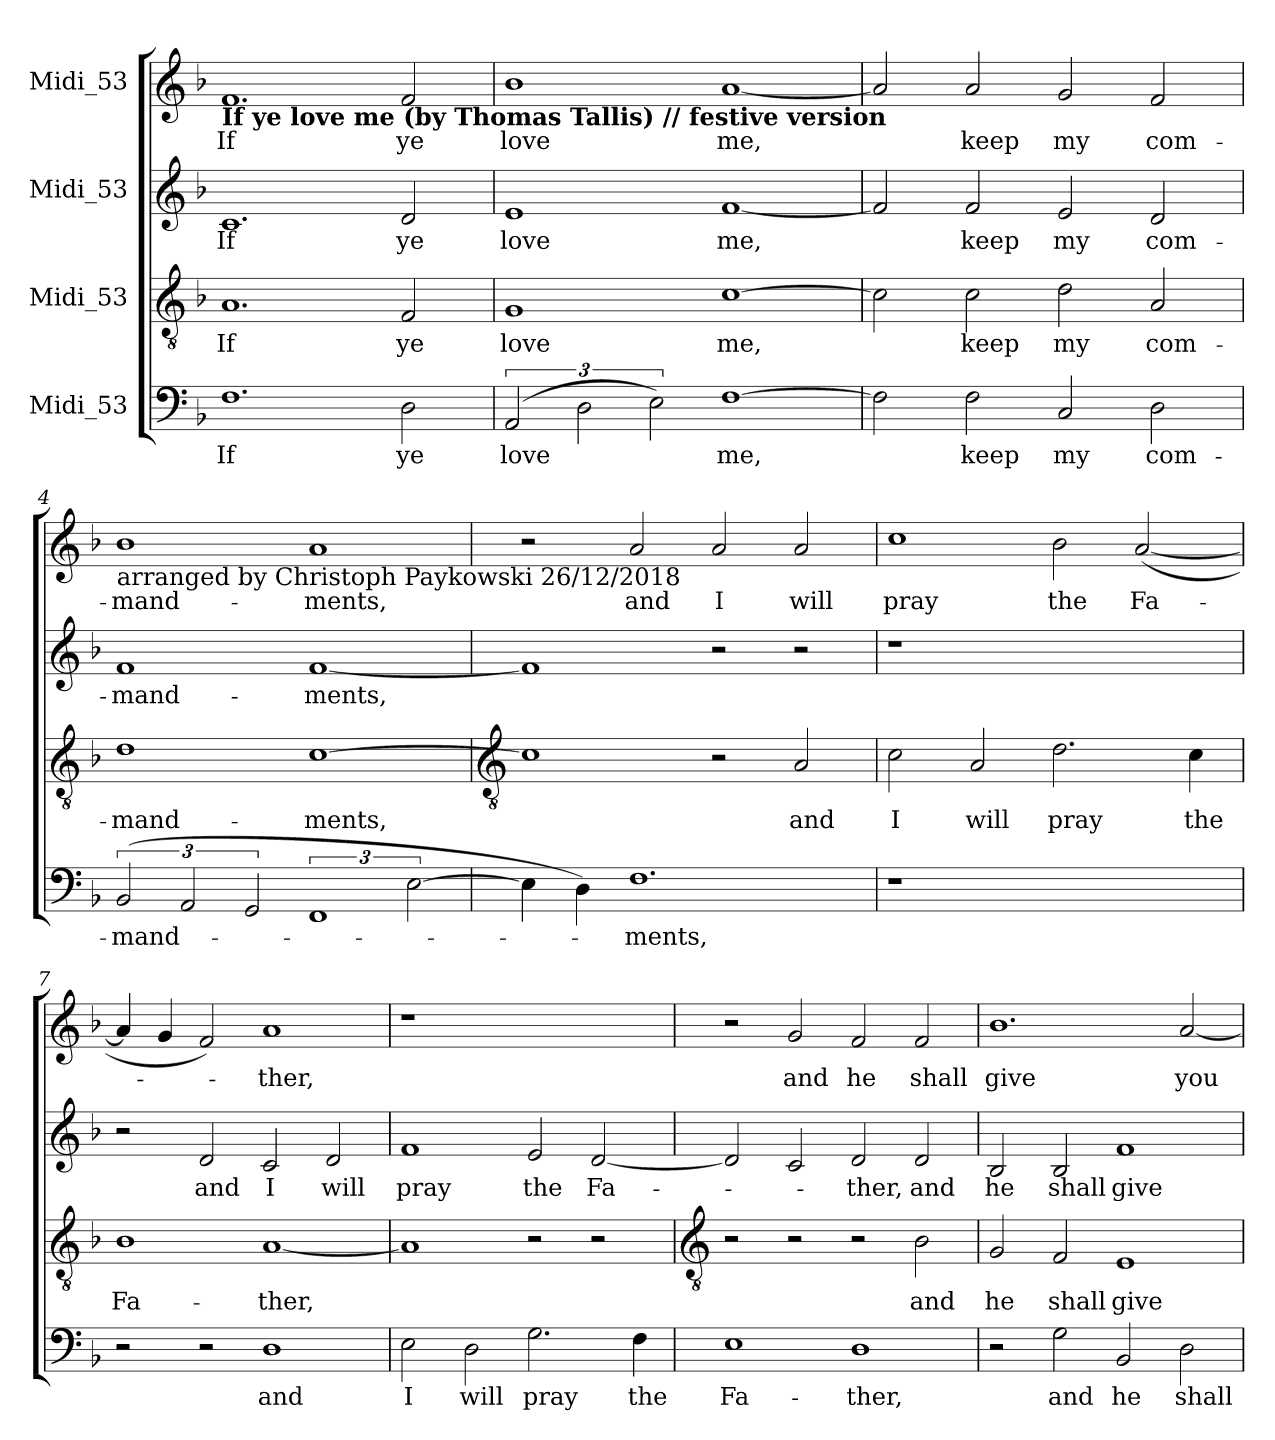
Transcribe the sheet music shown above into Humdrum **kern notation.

**kern	**text	**kern	**text	**kern	**text	**kern	**text
*part4	*part4	*part3	*part3	*part2	*part2	*part1	*part1
*staff4	*staff4	*staff3	*staff3	*staff2	*staff2	*staff1	*staff1
*I"Midi_53	*	*I"Midi_53	*	*I"Midi_53	*	*I"Midi_53	*
*clefF4	*	*clefGv2	*	*clefG2	*	*clefG2	*
*k[b-]	*	*k[b-]	*	*k[b-]	*	*k[b-]	*
*F:	*	*F:	*	*F:	*	*F:	*
=1	=1	=1	=1	=1	=1	=1	=1
!	!	!	!	!	!	!LO:TX:b:B:t=If ye love me (by Thomas Tallis) //  festive version	!
!	!LO:LY:b	!	!LO:LY:b	!	!LO:LY:b	!	!LO:LY:b
1.F	If	1.A	If	1.c	If	1.f	If
!	!LO:LY:b	!	!LO:LY:b	!	!LO:LY:b	!	!LO:LY:b
2D\	ye	2F/	ye	2d/	ye	2f/	ye
=2	=2	=2	=2	=2	=2	=2	=2
!	!LO:LY:b	!	!LO:LY:b	!	!LO:LY:b	!	!LO:LY:b
(3AA/	love	1G	love	1e	love	1b-	love
3D\	.	.	.	.	.	.	.
3E\)	.	.	.	.	.	.	.
!	!LO:LY:b	!	!LO:LY:b	!	!LO:LY:b	!	!LO:LY:b
[1F	me,	[1c	-me,	[1f	me,	[1a	me,
=3	=3	=3	=3	=3	=3	=3	=3
2F\]	.	2c\]	.	2f/]	.	2a/]	.
!	!LO:LY:b	!	!LO:LY:b	!	!LO:LY:b	!	!LO:LY:b
2F\	keep	2c\	keep	2f/	keep	2a/	keep
!	!LO:LY:b	!	!LO:LY:b	!	!LO:LY:b	!	!LO:LY:b
2C/	my	2d\	my	2e/	my	2g/	my
!	!LO:LY:b	!	!LO:LY:b	!	!LO:LY:b	!	!LO:LY:b
2D\	com-	2A/	com-	2d/	com-	2f/	com-
=4	=4	=4	=4	=4	=4	=4	=4
!	!	!	!	!	!	!LO:TX:b:t=arranged by Christoph Paykowski 26/12/2018	!
!	!LO:LY:b	!	!LO:LY:b	!	!LO:LY:b	!	!LO:LY:b
(3BB-/	mand-	1d	-mand-	1f	-mand-	1b-	-mand-
3AA/	.	.	.	.	.	.	.
3GG/	.	.	.	.	.	.	.
!	!	!	!LO:LY:b	!	!LO:LY:b	!	!LO:LY:b
3%2FF	.	[1c	-ments,	[1f	ments,	1a	-ments,
[3E\	.	.	.	.	.	.	.
!!LO:LB:g=z
=5	=5	=5	=5	=5	=5	=5	=5
*	*	*clefGv2	*	*	*	*	*
4E\]	.	1c]	.	1f]	.	2r	.
4D\)	.	.	.	.	.	.	.
!	!LO:LY:b	!	!	!	!	!	!LO:LY:b
1.F	ments,	.	.	.	.	2a/	and
!	!	!	!	!	!	!	!LO:LY:b
.	.	2r	.	2r	.	2a/	I
!	!	!	!LO:LY:b	!	!	!	!LO:LY:b
.	.	2A/	and	2r	.	2a/	will
=6	=6	=6	=6	=6	=6	=6	=6
!	!	!	!LO:LY:b	!	!	!	!LO:LY:b
1r	.	2c\	I	1r	.	1cc	pray
!	!	!	!LO:LY:b	!	!	!	!
.	.	2A/	will	.	.	.	.
!	!	!	!LO:LY:b	!	!	!	!LO:LY:b
1ryy	.	2.d\	pray	1ryy	.	2b-\	the
!	!	!	!	!	!	!	!LO:LY:b
.	.	.	.	.	.	([2a/	Fa-
!	!	!	!LO:LY:b	!	!	!	!
.	.	4c\	the	.	.	.	.
=7	=7	=7	=7	=7	=7	=7	=7
!	!	!	!LO:LY:b	!	!	!	!
2r	.	1B-	Fa-	2r	.	4a/]	.
.	.	.	.	.	.	4g/	.
!	!	!	!	!	!LO:LY:b	!	!
2r	.	.	.	2d/	and	2f/)	.
!	!LO:LY:b	!	!LO:LY:b	!	!LO:LY:b	!	!LO:LY:b
1D	and	[1A	-ther,	2c/	I	1a	ther,
!	!	!	!	!	!LO:LY:b	!	!
.	.	.	.	2d/	will	.	.
=8	=8	=8	=8	=8	=8	=8	=8
!	!LO:LY:b	!	!	!	!LO:LY:b	!	!
2E\	I	1A]	.	1f	pray	1r	.
!	!LO:LY:b	!	!	!	!	!	!
2D\	will	.	.	.	.	.	.
!	!LO:LY:b	!	!	!	!LO:LY:b	!	!
2.G\	pray	2r	.	2e/	the	1ryy	.
!	!	!	!	!	!LO:LY:b	!	!
.	.	2r	.	[2d/	Fa-	.	.
!	!LO:LY:b	!	!	!	!	!	!
4F\	the	.	.	.	.	.	.
!!LO:PB:g=z
=9	=9	=9	=9	=9	=9	=9	=9
*	*	*clefGv2	*	*	*	*	*
!	!LO:LY:b	!	!	!	!	!	!
1E	Fa-	2r	.	2d/]	.	2r	.
!	!	!	!	!	!	!	!LO:LY:b
.	.	2r	.	2c/	.	2g/	and
!	!LO:LY:b	!	!	!	!LO:LY:b	!	!LO:LY:b
1D	-ther,	2r	.	2d/	ther,	2f/	he
!	!	!	!LO:LY:b	!	!LO:LY:b	!	!LO:LY:b
.	.	2B-\	and	2d/	and	2f/	shall
=10	=10	=10	=10	=10	=10	=10	=10
!	!	!	!LO:LY:b	!	!LO:LY:b	!	!LO:LY:b
2r	.	2G/	he	2B-/	he	1.b-	give
!	!LO:LY:b	!	!LO:LY:b	!	!LO:LY:b	!	!
2G\	and	2F/	shall	2B-/	shall	.	.
!	!LO:LY:b	!	!LO:LY:b	!	!LO:LY:b	!	!
2BB-/	he	1E	give	1f	give	.	.
!	!LO:LY:b	!	!	!	!	!	!LO:LY:b
2D\	shall	.	.	.	.	[2a/	you
=	=	=	=	=	=	=	=
*-	*-	*-	*-	*-	*-	*-	*-
